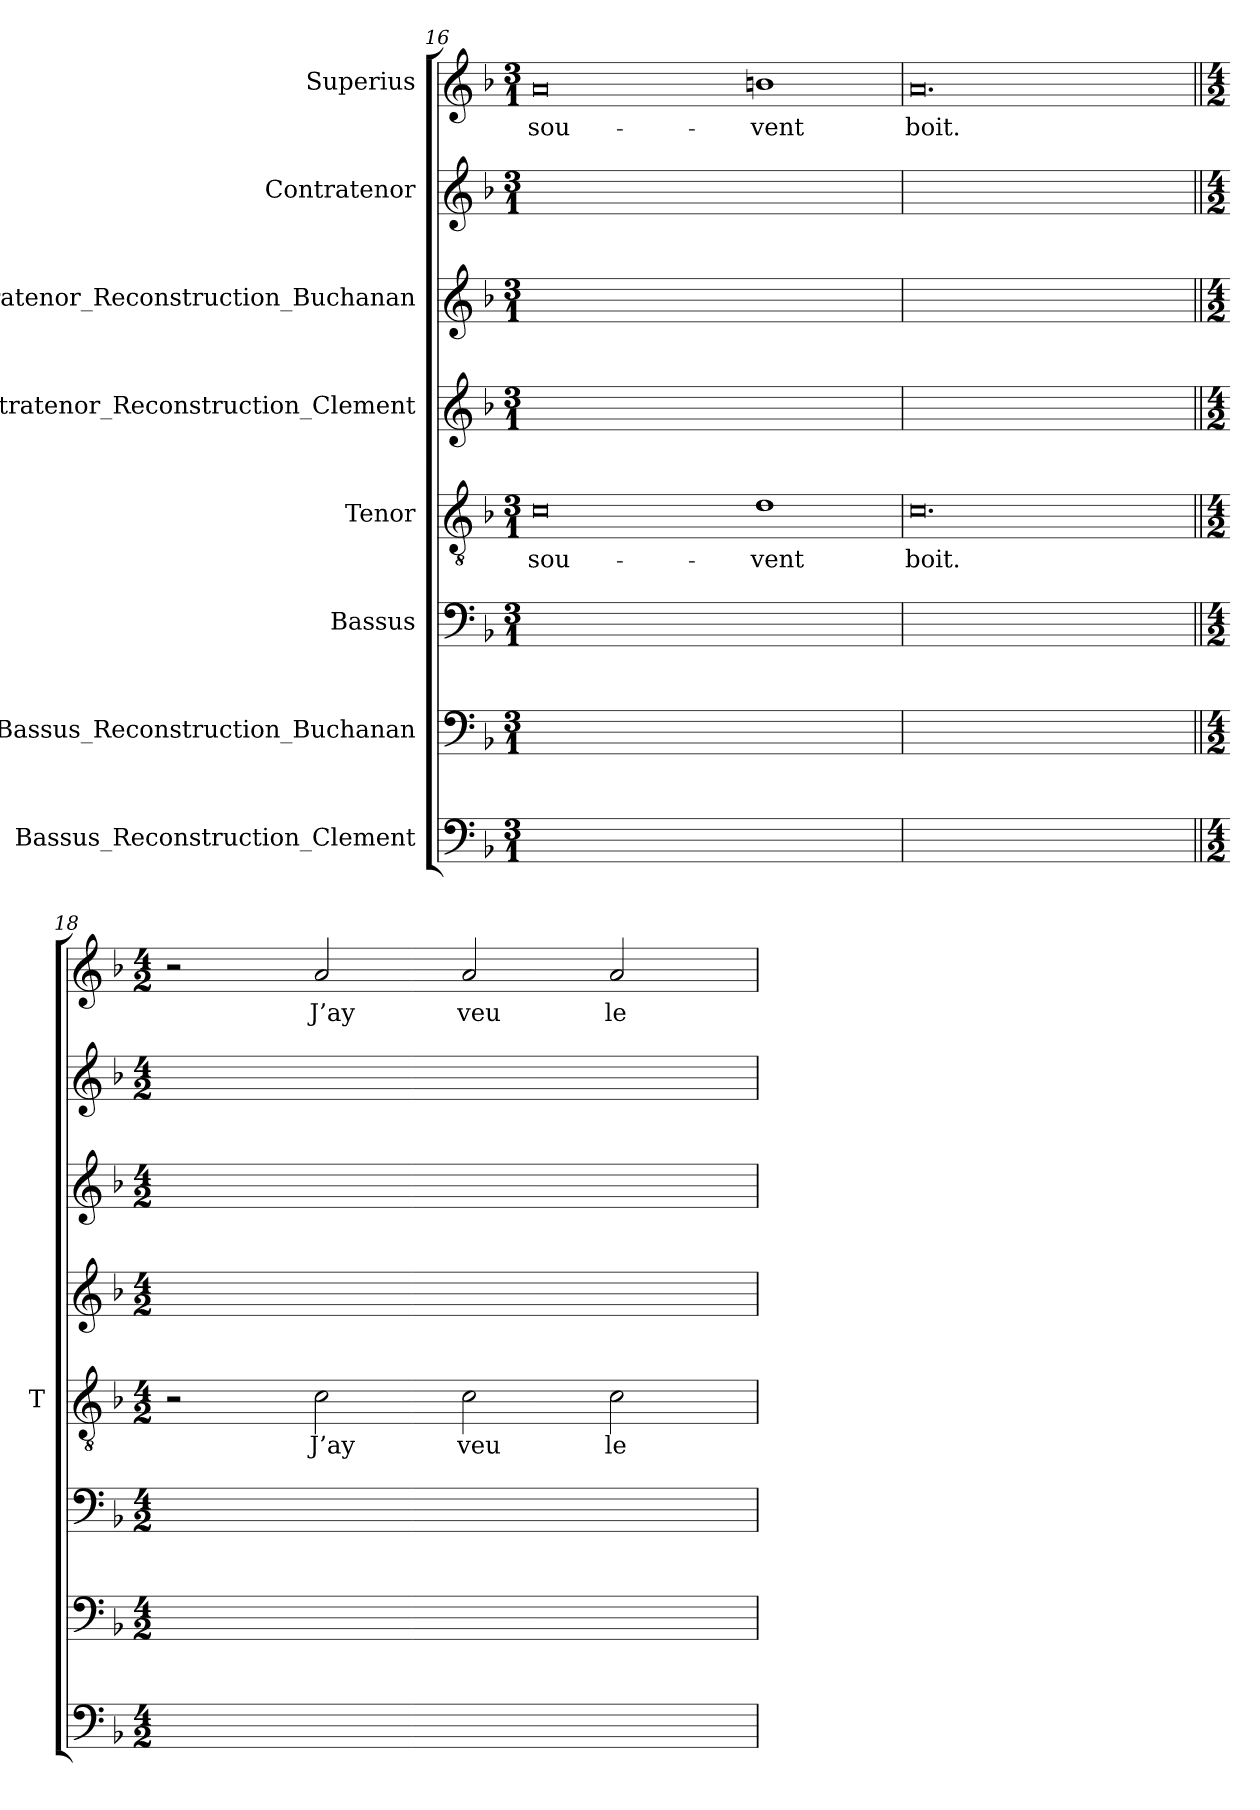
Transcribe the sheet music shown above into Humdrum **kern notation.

**kern	**kern	**kern	**kern	**text	**kern	**kern	**kern	**kern	**text
*part8	*part7	*part6	*part5	*part5	*part4	*part3	*part2	*part1	*part1
*staff8	*staff7	*staff6	*staff5	*staff5	*staff4	*staff3	*staff2	*staff1	*staff1
*I"Bassus_Reconstruction_Clement	*I"Bassus_Reconstruction_Buchanan	*I"Bassus	*I"Tenor	*	*I"Contratenor_Reconstruction_Clement	*I"Contratenor_Reconstruction_Buchanan	*I"Contratenor	*I"Superius	*
*	*	*	*I'T	*	*	*	*	*	*
*clefF4	*clefF4	*clefF4	*clefGv2	*	*clefG2	*clefG2	*clefG2	*clefG2	*
*k[b-]	*k[b-]	*k[b-]	*k[b-]	*	*k[b-]	*k[b-]	*k[b-]	*k[b-]	*
*M3/1	*M3/1	*M3/1	*M3/1	*	*M3/1	*M3/1	*M3/1	*M3/1	*
=16	=16	=16	=16	=16	=16	=16	=16	=16	=16
0.ryy	0.ryy	0.ryy	0c	sou-	0.ryy	0.ryy	0.ryy	0a	sou-
.	.	.	1d	-vent	.	.	.	1bn	-vent
=17	=17	=17	=17	=17	=17	=17	=17	=17	=17
0.ryy	0.ryy	0.ryy	0.c	-boit.	0.ryy	0.ryy	0.ryy	0.a	-boit.
=18||	=18||	=18||	=18||	=18||	=18||	=18||	=18||	=18||	=18||
*M4/2	*M4/2	*M4/2	*M4/2	*	*M4/2	*M4/2	*M4/2	*M4/2	*
0ryy	0ryy	0ryy	2r	.	0ryy	0ryy	0ryy	2r	.
.	.	.	2c	-J’ay	.	.	.	2a	-J’ay
.	.	.	2c	-veu	.	.	.	2a	-veu
.	.	.	2c	-le	.	.	.	2a	-le
=	=	=	=	=	=	=	=	=	=
*-	*-	*-	*-	*-	*-	*-	*-	*-	*-
